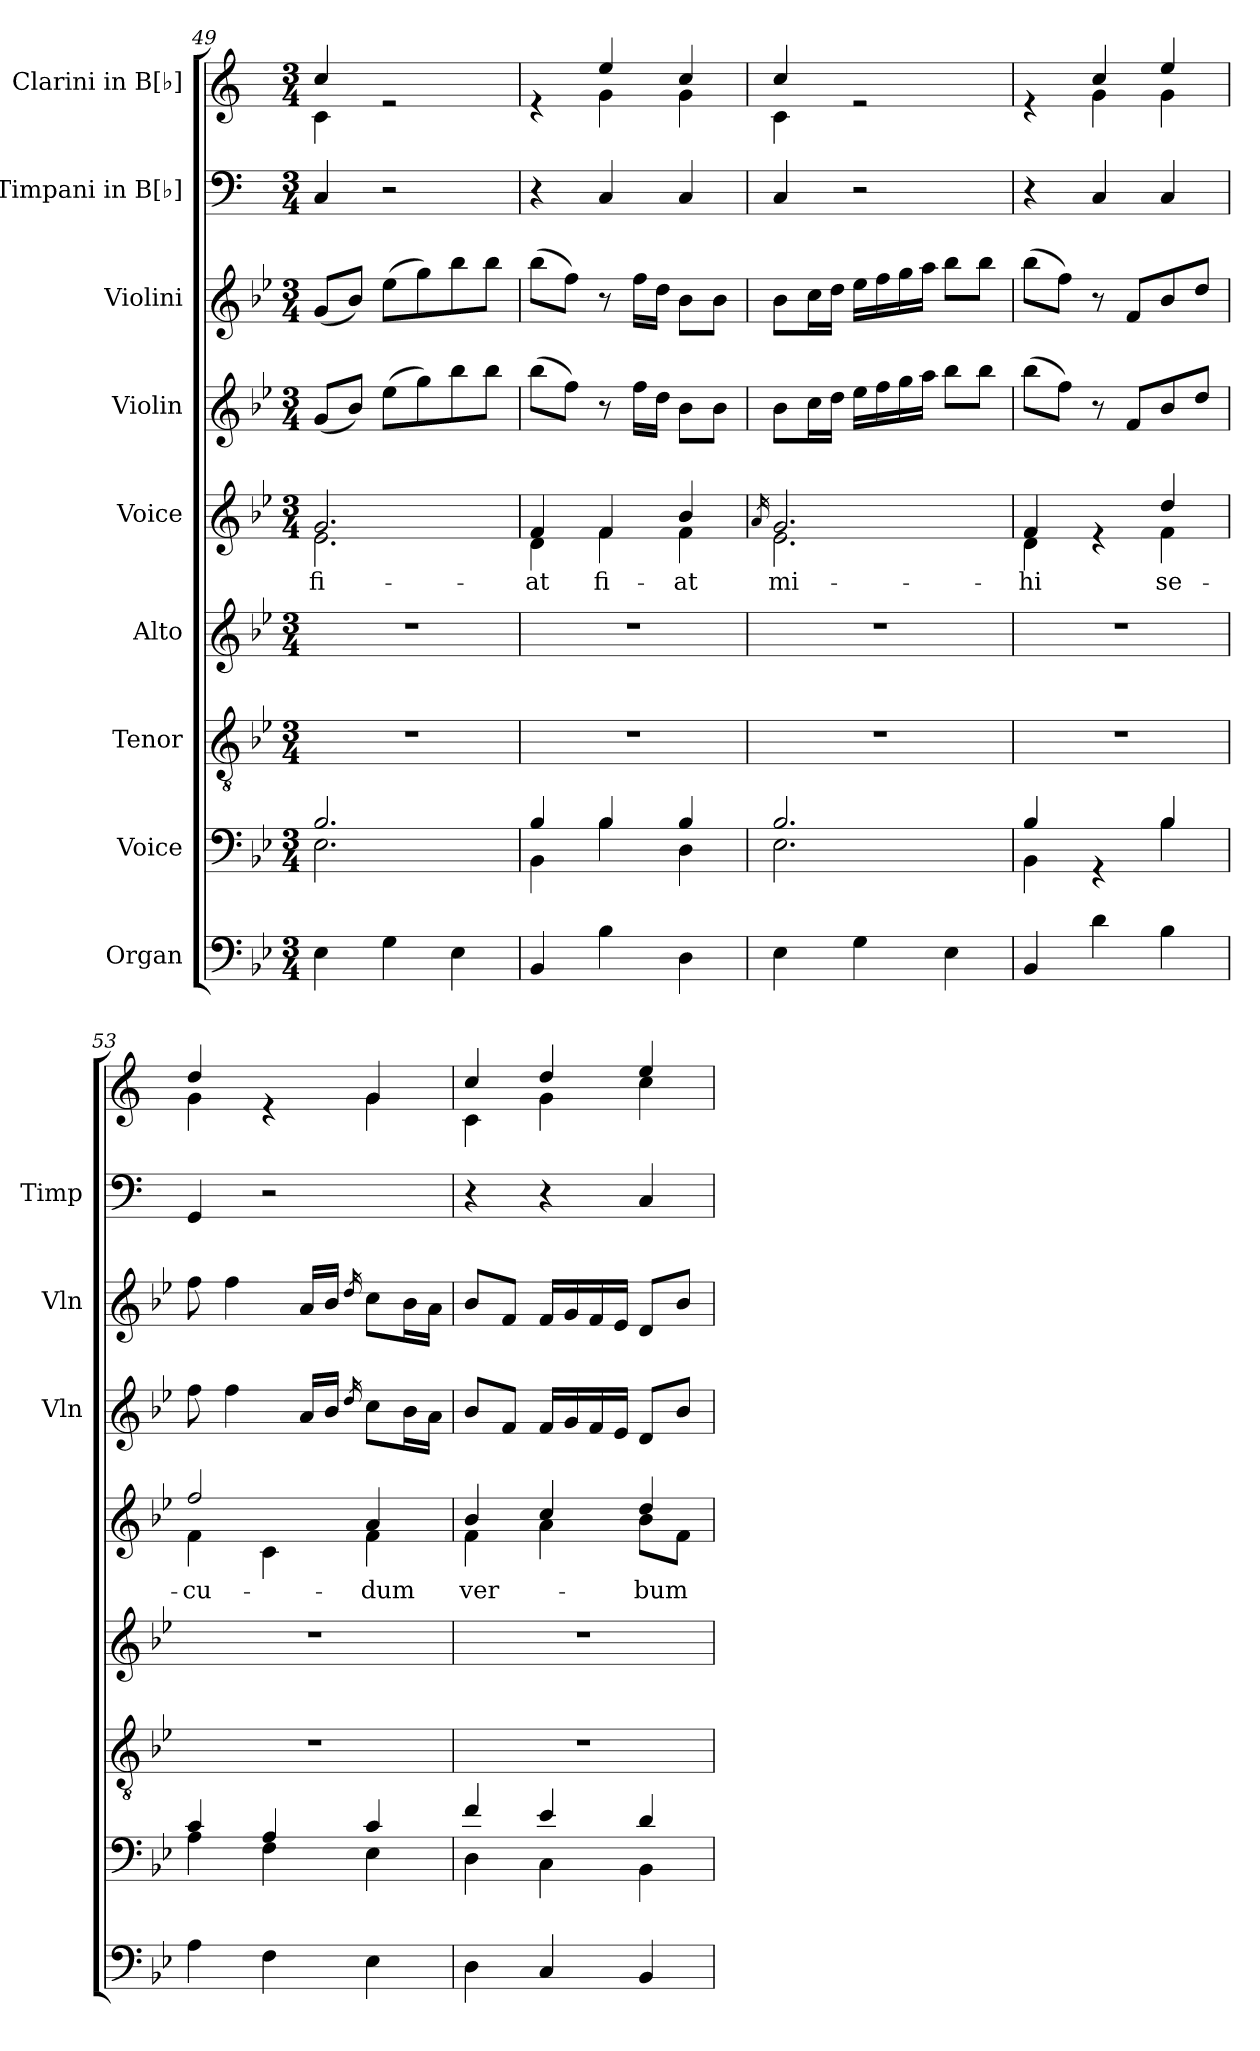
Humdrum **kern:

**kern	**kern	**kern	**kern	**kern	**text	**kern	**kern	**kern	**kern
*part9	*part8	*part7	*part6	*part5	*part5	*part4	*part3	*part2	*part1
*staff9	*staff8	*staff7	*staff6	*staff5	*staff5	*staff4	*staff3	*staff2	*staff1
*I"Organ	*I"Voice	*I"Tenor	*I"Alto	*I"Voice	*	*I"Violin	*I"Violini	*I"Timpani in B[♭]	*I"Clarini in B[♭]
*	*	*	*	*	*	*I'Vln	*I'Vln	*I'Timp	*
!!LO:PB:g=z
*clefF4	*clefF4	*clefGv2	*clefG2	*clefG2	*	*clefG2	*clefG2	*clefF4	*clefG2
*	*	*	*	*	*	*	*	*ITrd1c2	*ITrd1c2
*k[b-e-]	*k[b-e-]	*k[b-e-]	*k[b-e-]	*k[b-e-]	*	*k[b-e-]	*k[b-e-]	*k[b-e-]	*k[b-e-]
*M3/4	*M3/4	*M3/4	*M3/4	*M3/4	*	*M3/4	*M3/4	*M3/4	*M3/4
=49	=49	=49	=49	=49	=49	=49	=49	=49	=49
*	*^	*	*	*	*	*	*	*	*
!	!	!	!	!	!	!LO:LY:b	!	!	!	!
*	*	*	*	*	*^	*	*	*	*	*^
4E-\	2.B-/	2.E-\	2.r	2.r	2.g/	2.e-\	fi-	(8g/L	(8g/L	4BB-/	4b-/	4B-\
.	.	.	.	.	.	.	.	8b-/J)	8b-/J)	.	.	.
4G\	.	.	.	.	.	.	.	(8ee-\L	(8ee-\L	2r	2re	2ryy
.	.	.	.	.	.	.	.	8gg\)	8gg\)	.	.	.
4E-\	.	.	.	.	.	.	.	8bb-\	8bb-\	.	.	.
.	.	.	.	.	.	.	.	8bb-\J	8bb-\J	.	.	.
=50	=50	=50	=50	=50	=50	=50	=50	=50	=50	=50	=50	=50
!	!	!	!	!	!	!	!LO:LY:b	!	!	!	!	!
4BB-/	4B-/	4BB-\	2.r	2.r	4f/	4d\	-at	(8bb-\L	(8bb-\L	4r	4re	4ryy
.	.	.	.	.	.	.	.	8ff\J)	8ff\J)	.	.	.
!	!	!	!	!	!	!	!LO:LY:b	!	!	!	!	!
4B-\	4B-/	4B-\	.	.	4f/	4f\	fi-	8r	8r	4BB-/	4dd/	4f\
.	.	.	.	.	.	.	.	16ff\LL	16ff\LL	.	.	.
.	.	.	.	.	.	.	.	16dd\JJ	16dd\JJ	.	.	.
!	!	!	!	!	!	!	!LO:LY:b	!	!	!	!	!
4D\	4B-/	4D\	.	.	4b-/	4f\	-at	8b-\L	8b-\L	4BB-/	4b-/	4f\
.	.	.	.	.	.	.	.	8b-\J	8b-\J	.	.	.
=51	=51	=51	=51	=51	=51	=51	=51	=51	=51	=51	=51	=51
.	.	.	.	.	16qa/	.	.	.	.	.	.	.
!	!	!	!	!	!	!	!LO:LY:b	!	!	!	!	!
4E-\	2.B-/	2.E-\	2.r	2.r	2.g/	2.e-\	mi-	8b-\L	8b-\L	4BB-/	4b-/	4B-\
.	.	.	.	.	.	.	.	16cc\L	16cc\L	.	.	.
.	.	.	.	.	.	.	.	16dd\JJ	16dd\JJ	.	.	.
4G\	.	.	.	.	.	.	.	16ee-\LL	16ee-\LL	2r	2re	2ryy
.	.	.	.	.	.	.	.	16ff\	16ff\	.	.	.
.	.	.	.	.	.	.	.	16gg\	16gg\	.	.	.
.	.	.	.	.	.	.	.	16aa\JJ	16aa\JJ	.	.	.
4E-\	.	.	.	.	.	.	.	8bb-\L	8bb-\L	.	.	.
.	.	.	.	.	.	.	.	8bb-\J	8bb-\J	.	.	.
=52	=52	=52	=52	=52	=52	=52	=52	=52	=52	=52	=52	=52
!	!	!	!	!	!	!	!LO:LY:b	!	!	!	!	!
4BB-/	4B-/	4BB-\	2.r	2.r	4f/	4d\	-hi	(8bb-\L	(8bb-\L	4r	4re	4ryy
.	.	.	.	.	.	.	.	8ff\J)	8ff\J)	.	.	.
4d\	4rGG	4ryy	.	.	4re	4ryy	.	8r	8r	4BB-/	4b-/	4f\
.	.	.	.	.	.	.	.	8f/L	8f/L	.	.	.
!	!	!	!	!	!	!	!LO:LY:b	!	!	!	!	!
4B-\	4B-/	4B-\	.	.	4dd/	4f\	se-	8b-/	8b-/	4BB-/	4dd/	4f\
.	.	.	.	.	.	.	.	8dd/J	8dd/J	.	.	.
=53	=53	=53	=53	=53	=53	=53	=53	=53	=53	=53	=53	=53
!	!	!	!	!	!	!	!LO:LY:b	!	!	!	!	!
4A\	4c/	4A\	2.r	2.r	2ff/	4f\	-cu-	8ff\	8ff\	4FF/	4cc/	4f\
.	.	.	.	.	.	.	.	4ff\	4ff\	.	.	.
4F\	4A/	4F\	.	.	.	4c\	.	.	.	2r	4re	4ryy
.	.	.	.	.	.	.	.	16a/LL	16a/LL	.	.	.
.	.	.	.	.	.	.	.	16b-/JJ	16b-/JJ	.	.	.
.	.	.	.	.	.	.	.	16qdd/	16qdd/	.	.	.
!	!	!	!	!	!	!	!LO:LY:b	!	!	!	!	!
4E-\	4c/	4E-\	.	.	4a/	4f\	-dum	8cc\L	8cc\L	.	4f/	4f\
.	.	.	.	.	.	.	.	16b-\L	16b-\L	.	.	.
.	.	.	.	.	.	.	.	16a\JJ	16a\JJ	.	.	.
=54	=54	=54	=54	=54	=54	=54	=54	=54	=54	=54	=54	=54
!	!	!	!	!	!	!	!LO:LY:b	!	!	!	!	!
4D\	4f/	4D\	2.r	2.r	4b-/	4f\	ver-	8b-/L	8b-/L	4r	4b-/	4B-\
.	.	.	.	.	.	.	.	8f/J	8f/J	.	.	.
4C/	4e-/	4C\	.	.	4cc/	4a\	.	16f/LL	16f/LL	4r	4cc/	4f\
.	.	.	.	.	.	.	.	16g/	16g/	.	.	.
.	.	.	.	.	.	.	.	16f/	16f/	.	.	.
.	.	.	.	.	.	.	.	16e-/JJ	16e-/JJ	.	.	.
!	!	!	!	!	!	!	!LO:LY:b	!	!	!	!	!
4BB-/	4d/	4BB-\	.	.	4dd/	8b-\L	-bum	8d/L	8d/L	4BB-/	4dd/	4b-\
.	.	.	.	.	.	8f\J	.	8b-/J	8b-/J	.	.	.
*	*v	*v	*	*	*v	*v	*	*	*	*	*v	*v
=	=	=	=	=	=	=	=	=	=
*-	*-	*-	*-	*-	*-	*-	*-	*-	*-
